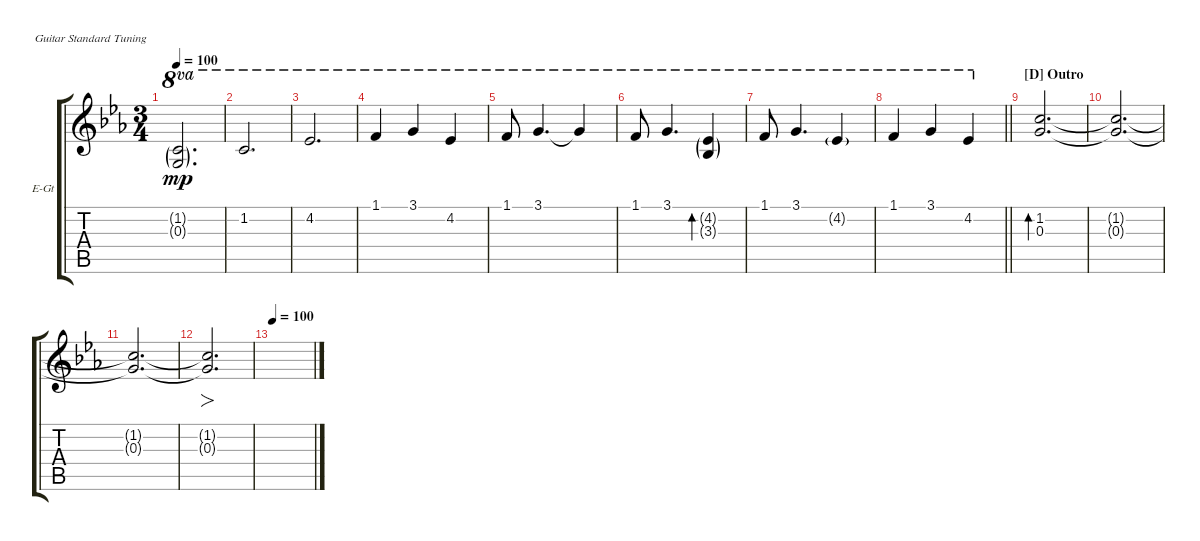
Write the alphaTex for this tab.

\defaultSystemsLayout 4
\bracketExtendMode groupsimilarinstruments
\firstSystemTrackNameOrientation horizontal
\otherSystemsTrackNameOrientation horizontal
\track ("Electric Guitar" "E-Gt") {instrument overdrivenguitar}
\staff {score tabs}
\tuning (E4 B3 G3 D3 A2 E2)
\ts (3 4)
\tempo 100
\clef g2
\ks cminor
(1.2{g} 0.3{g}).2{d ot 8va dy mp} |
1.2.2{d ot 8va} |
4.2.2{d ot 8va} |
1.1.4{ot 8va} 3.1.4{ot 8va} 4.2.4{ot 8va} |
1.1.8{ot 8va} 3.1.4{d ot 8va} 3.1{t}.4{ot 8va} |
1.1.8{ot 8va} 3.1.4{d ot 8va} (4.2{g} 3.3{g}).4{bd 30 ot 8va} |
1.1.8{ot 8va} 3.1.4{d ot 8va} 4.2{g}.4{ot 8va} |
\barLineRight lightlight
1.1.4{ot 8va} 3.1.4{ot 8va} 4.2.4{ot 8va} |
\section ("D" "Outro")
\scale
0.333333 (1.2 0.3).2{d bd 30} |
\scale
0.333333 (1.2{t} 0.3{t}).2{d} |
\scale
0.333333 (1.2{t} 0.3{t}).2{d} |
\scale
0.333333 (1.2{t} 0.3{t}).2{fo d} |
\tempo 100
\scale
0.333333 |
\scale
0.333333 |
\scale
0.333333 |
\scale
0.333333
